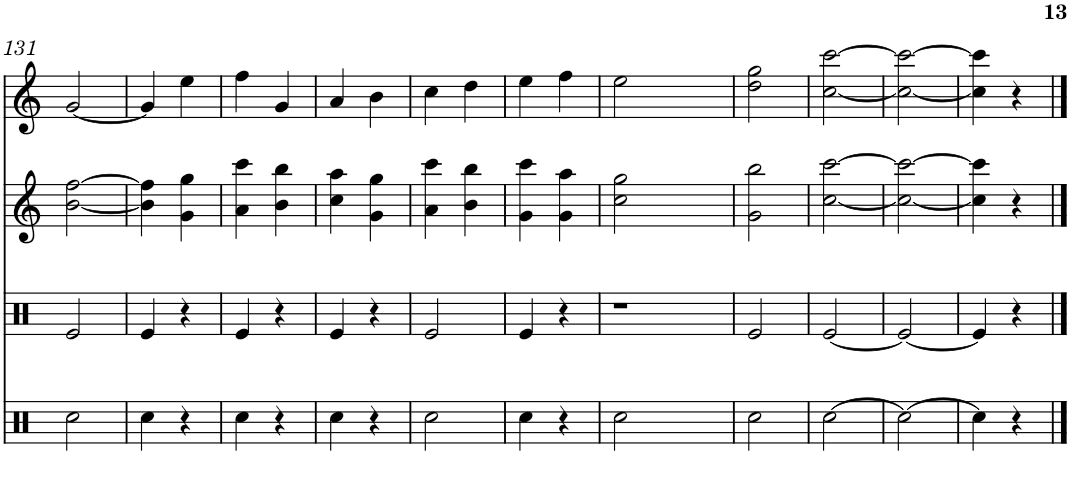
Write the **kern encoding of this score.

**kern	**kern	**kern	**kern
*part4	*part3	*part2	*part1
*staff4	*staff3	*staff2	*staff1
*I"Timbal fondo	*I"Timbal	*I"Gralla 2	*I"Gralla 1
!!LO:PB:g=z
*clefX	*clefX	*clefG2	*clefG2
*k[]	*k[]	*k[]	*k[]
*M2/4	*M2/4	*M2/4	*M2/4
=131	=131	=131	=131
2cc\	2e/	[2b\ [2ff\	[2g/
=132	=132	=132	=132
4cc\	4e/	4b\] 4ff\]	4g/]
4r	4r	4g\ 4gg\	4ee\
=133	=133	=133	=133
4cc\	4e/	4a\ 4ccc\	4ff\
4r	4r	4b\ 4bb\	4g/
=134	=134	=134	=134
4cc\	4e/	4cc\ 4aa\	4a/
4r	4r	4g\ 4gg\	4b\
=135	=135	=135	=135
2cc\	2e/	4a\ 4ccc\	4cc\
.	.	4b\ 4bb\	4dd\
=136	=136	=136	=136
4cc\	4e/	4g\ 4ccc\	4ee\
4r	4r	4g\ 4aa\	4ff\
=137	=137	=137	=137
2cc\	2r	2cc\ 2gg\	2ee\
2ryy	2ryy	2ryy	2ryy
=138	=138	=138	=138
2cc\	2e/	2g\ 2bb\	2dd\ 2gg\
=139	=139	=139	=139
[2cc\	[2e/	[2cc\ [2ccc\	[2cc\ [2ccc\
=140	=140	=140	=140
2cc\_	2e/_	2cc\_ 2ccc\_	2cc\_ 2ccc\_
=141	=141	=141	=141
4cc\]	4e/]	4cc\] 4ccc\]	4cc\] 4ccc\]
4r	4r	4r	4r
==	==	==	==
*-	*-	*-	*-
